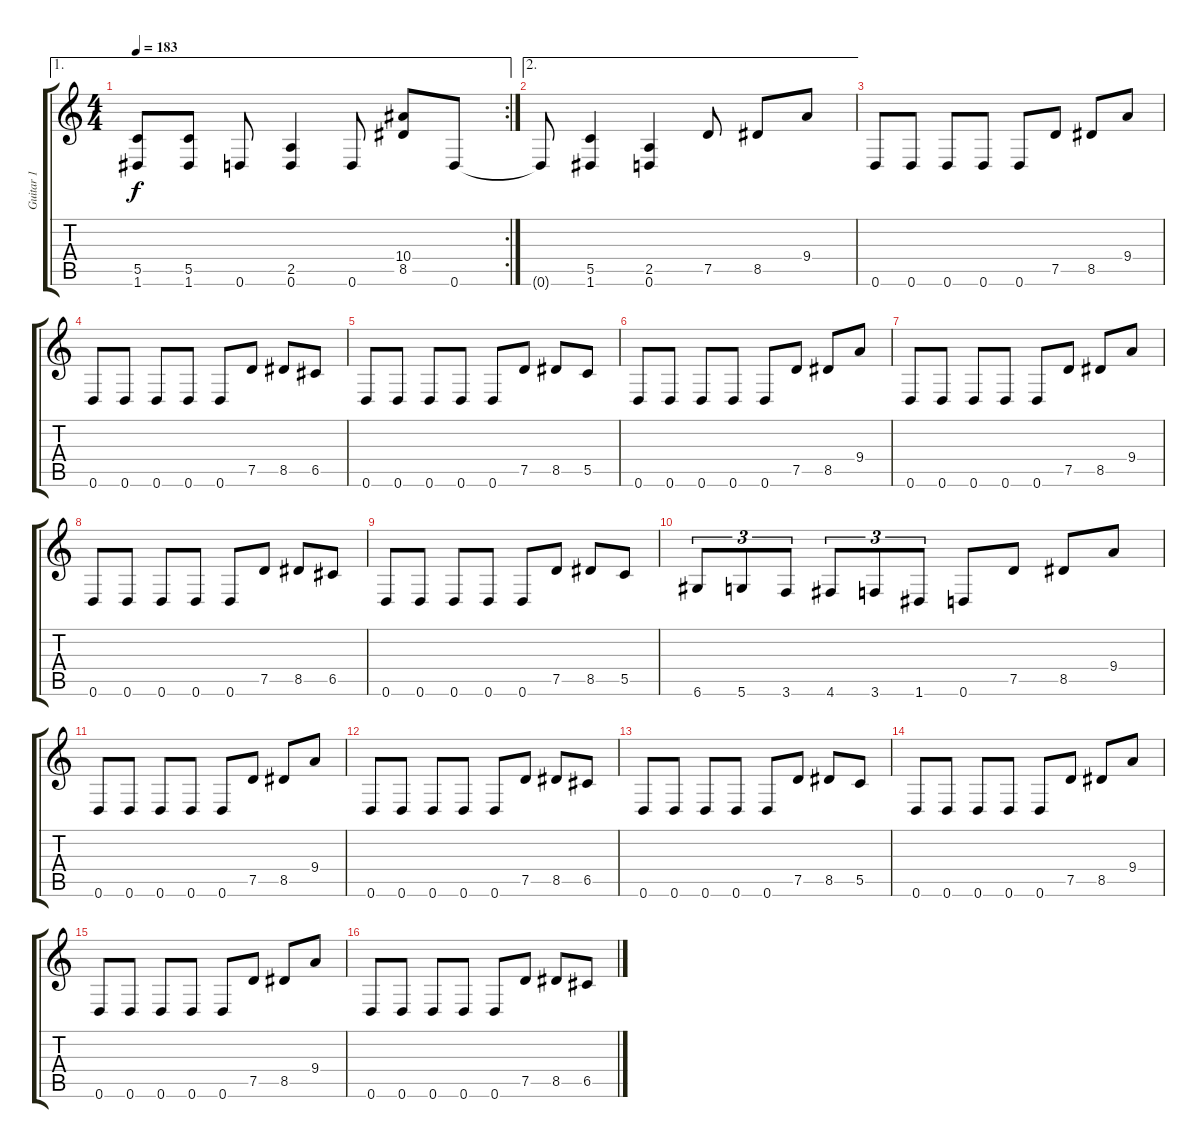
\track ("Guitar 1" "Guitar 1") {instrument distortionguitar}
\staff {score tabs}
\tuning (D4 A3 F3 C3 G2 D2) {hide}
\ae 1
\rc 2
\ts (4 4)
\tempo 183
\clef g2
\ks c
(5.5{t} 1.6{t}).8{dy f} (5.5 1.6).8 0.6.8 (2.5 0.6).4 0.6.8 (10.4 8.5).8 0.6.8 |
\ae 2
0.6{t}.8 (5.5 1.6).4 (2.5 0.6).4 7.5.8 8.5.8 9.4.8 |
0.6.8 0.6.8 0.6.8 0.6.8 0.6.8 7.5.8 8.5.8 9.4.8 |
0.6.8 0.6.8 0.6.8 0.6.8 0.6.8 7.5.8 8.5.8 6.5.8 |
0.6.8 0.6.8 0.6.8 0.6.8 0.6.8 7.5.8 8.5.8 5.5.8 |
0.6.8 0.6.8 0.6.8 0.6.8 0.6.8 7.5.8 8.5.8 9.4.8 |
0.6.8 0.6.8 0.6.8 0.6.8 0.6.8 7.5.8 8.5.8 9.4.8 |
0.6.8 0.6.8 0.6.8 0.6.8 0.6.8 7.5.8 8.5.8 6.5.8 |
0.6.8 0.6.8 0.6.8 0.6.8 0.6.8 7.5.8 8.5.8 5.5.8 |
6.6.8{tu (3 2)} 5.6.8{tu (3 2)} 3.6.8{tu (3 2)} 4.6.8{tu (3 2)} 3.6.8{tu (3 2)} 1.6.8{tu (3 2)} 0.6.8 7.5.8 8.5.8 9.4.8 |
0.6.8 0.6.8 0.6.8 0.6.8 0.6.8 7.5.8 8.5.8 9.4.8 |
0.6.8 0.6.8 0.6.8 0.6.8 0.6.8 7.5.8 8.5.8 6.5.8 |
0.6.8 0.6.8 0.6.8 0.6.8 0.6.8 7.5.8 8.5.8 5.5.8 |
0.6.8 0.6.8 0.6.8 0.6.8 0.6.8 7.5.8 8.5.8 9.4.8 |
0.6.8 0.6.8 0.6.8 0.6.8 0.6.8 7.5.8 8.5.8 9.4.8 |
0.6.8 0.6.8 0.6.8 0.6.8 0.6.8 7.5.8 8.5.8 6.5.8
